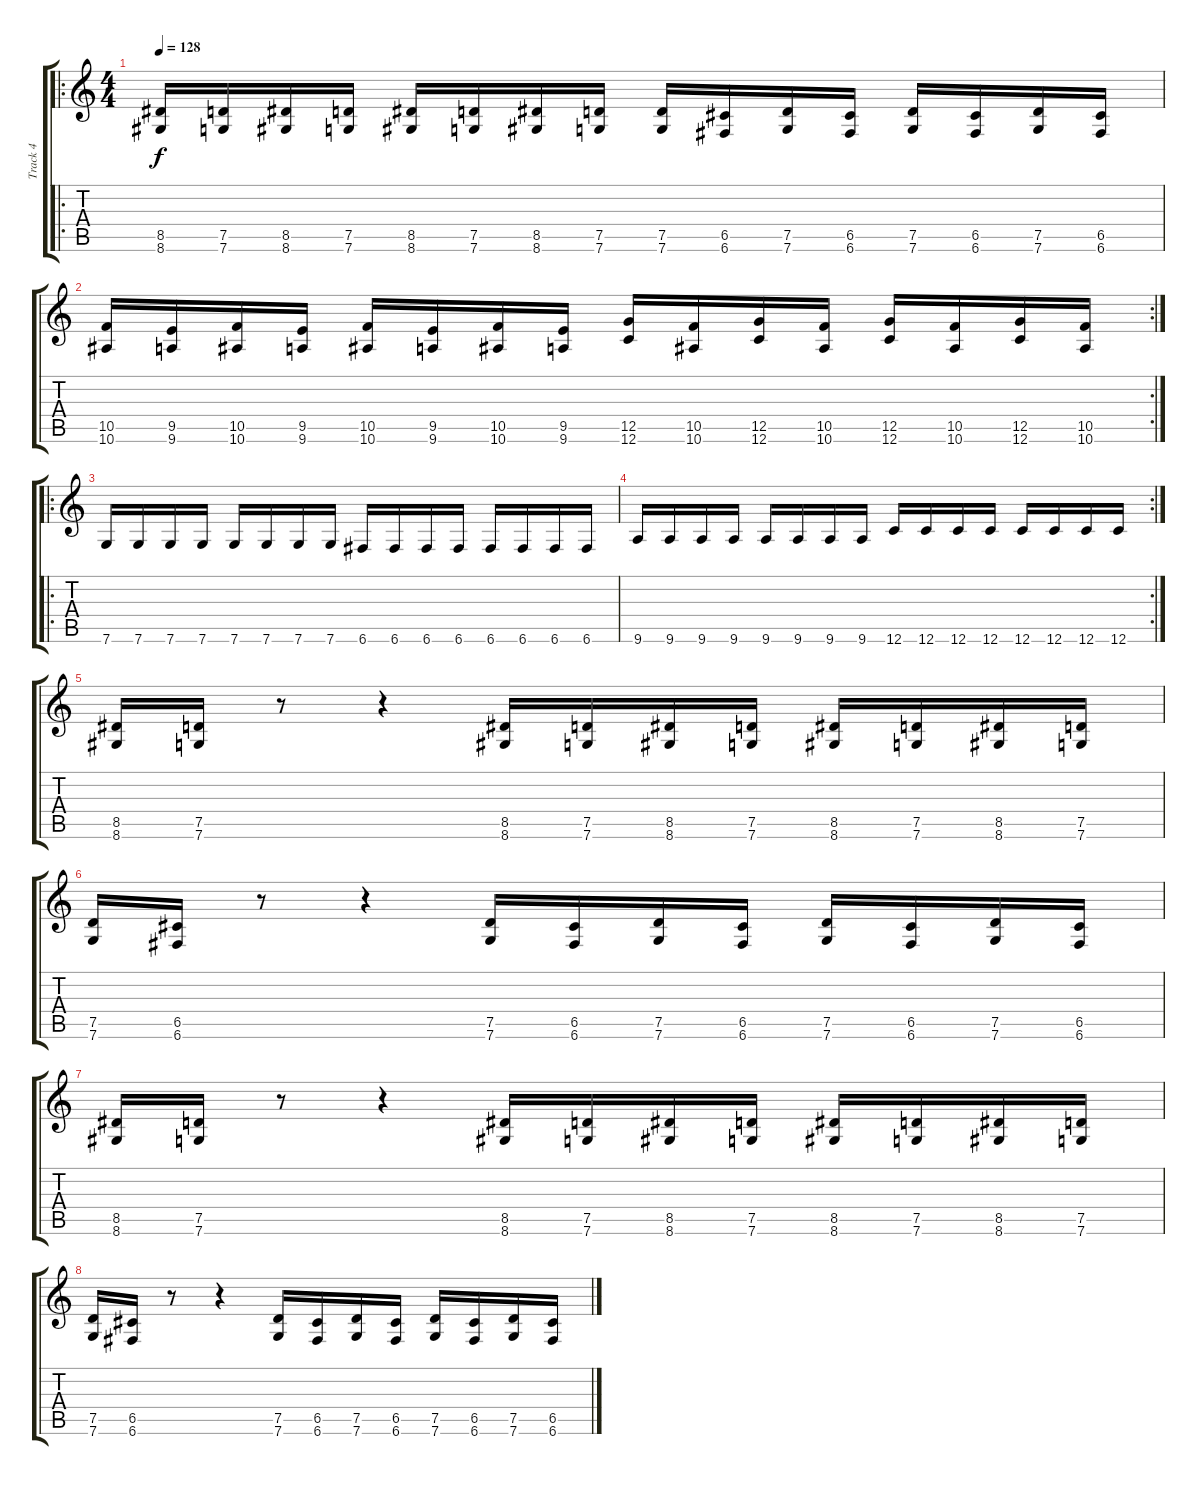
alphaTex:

\track ("Track 4" "Track 4") {instrument distortionguitar}
\staff {score tabs}
\tuning (D4 A3 F3 C3 G2 C2) {hide}
\ro
\ts (4 4)
\tempo 128
\clef g2
\ks c
(8.5 8.6).16{dy f} (7.5 7.6).16 (8.5 8.6).16 (7.5 7.6).16 (8.5 8.6).16 (7.5 7.6).16 (8.5 8.6).16 (7.5 7.6).16 (7.5 7.6).16 (6.5 6.6).16 (7.5 7.6).16 (6.5 6.6).16 (7.5 7.6).16 (6.5 6.6).16 (7.5 7.6).16 (6.5 6.6).16 |
\rc 2
(10.5 10.6).16 (9.5 9.6).16 (10.5 10.6).16 (9.5 9.6).16 (10.5 10.6).16 (9.5 9.6).16 (10.5 10.6).16 (9.5 9.6).16 (12.5 12.6).16 (10.5 10.6).16 (12.5 12.6).16 (10.5 10.6).16 (12.5 12.6).16 (10.5 10.6).16 (12.5 12.6).16 (10.5 10.6).16 |
\ro
7.6.16 7.6.16 7.6.16 7.6.16 7.6.16 7.6.16 7.6.16 7.6.16 6.6.16 6.6.16 6.6.16 6.6.16 6.6.16 6.6.16 6.6.16 6.6.16 |
\rc 2
9.6.16 9.6.16 9.6.16 9.6.16 9.6.16 9.6.16 9.6.16 9.6.16 12.6.16 12.6.16 12.6.16 12.6.16 12.6.16 12.6.16 12.6.16 12.6.16 |
(8.5 8.6).16 (7.5 7.6).16 r.8 r.4 (8.5 8.6).16 (7.5 7.6).16 (8.5 8.6).16 (7.5 7.6).16 (8.5 8.6).16 (7.5 7.6).16 (8.5 8.6).16 (7.5 7.6).16 |
(7.5 7.6).16 (6.5 6.6).16 r.8 r.4 (7.5 7.6).16 (6.5 6.6).16 (7.5 7.6).16 (6.5 6.6).16 (7.5 7.6).16 (6.5 6.6).16 (7.5 7.6).16 (6.5 6.6).16 |
(8.5 8.6).16 (7.5 7.6).16 r.8 r.4 (8.5 8.6).16 (7.5 7.6).16 (8.5 8.6).16 (7.5 7.6).16 (8.5 8.6).16 (7.5 7.6).16 (8.5 8.6).16 (7.5 7.6).16 |
(7.5 7.6).16 (6.5 6.6).16 r.8 r.4 (7.5 7.6).16 (6.5 6.6).16 (7.5 7.6).16 (6.5 6.6).16 (7.5 7.6).16 (6.5 6.6).16 (7.5 7.6).16 (6.5 6.6).16
